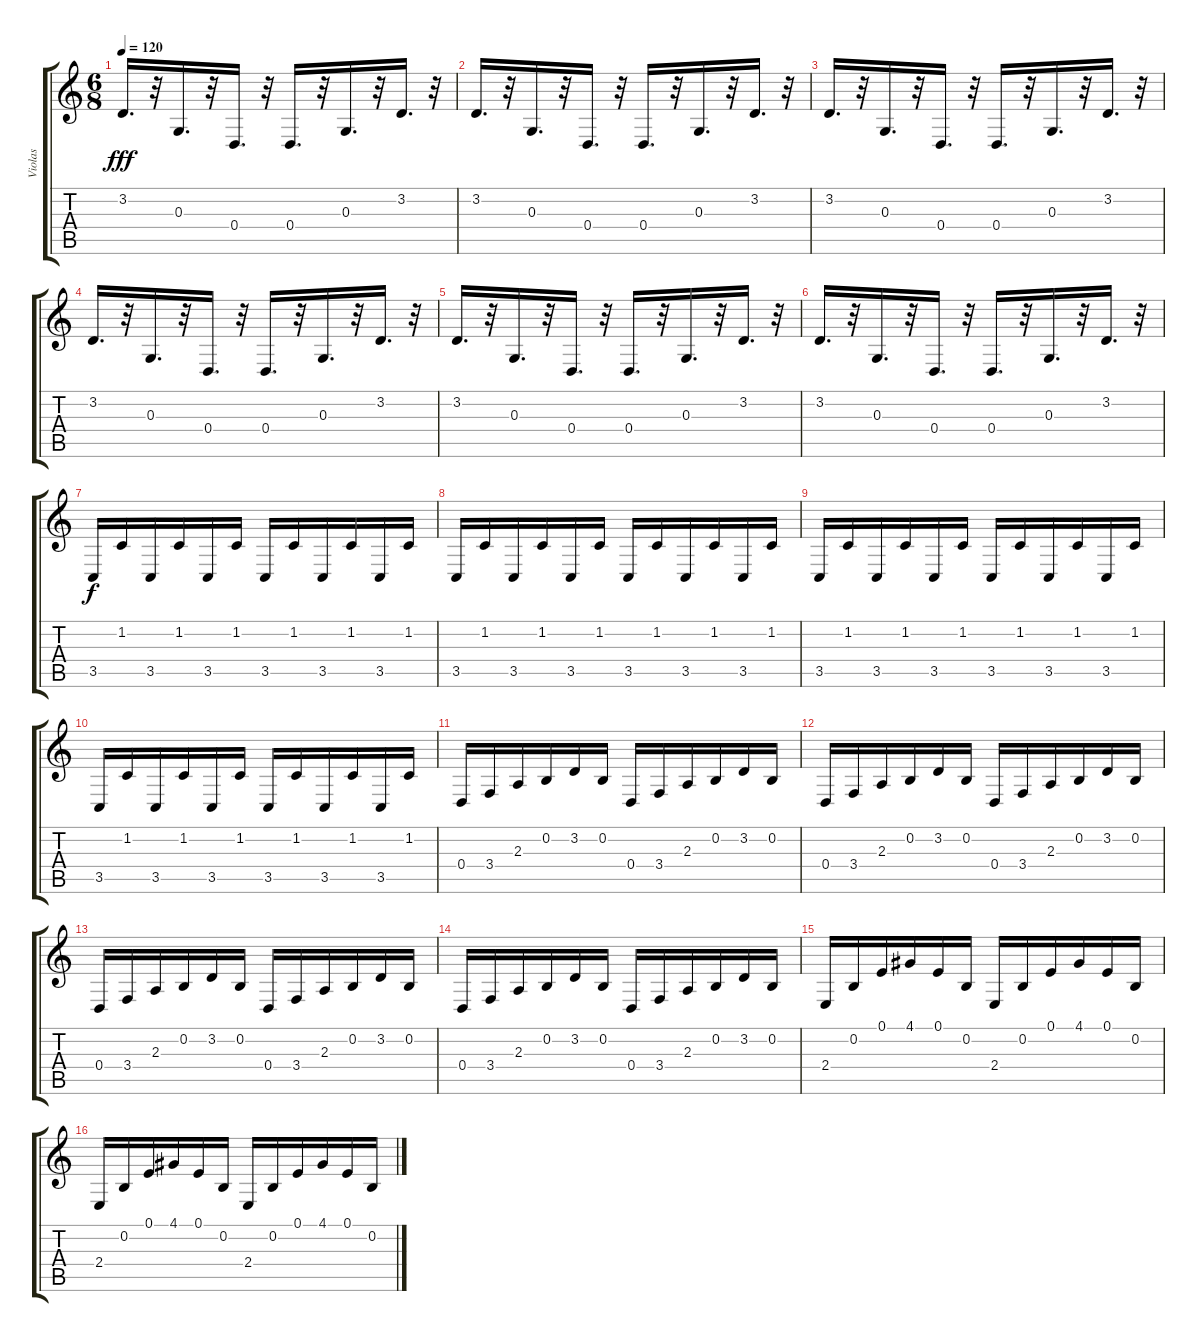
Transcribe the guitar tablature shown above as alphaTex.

\track ("Violas" "Violas") {instrument pizzicatostrings}
\staff {score tabs}
\tuning (E4 B3 G3 D3 A2 E2) {hide}
\ts (6 8)
\tempo 120
\clef g2
\ks c
3.2.16{d dy fff} r.32 0.3.16{d} r.32 0.4.16{d} r.32 0.4.16{d} r.32 0.3.16{d} r.32 3.2.16{d} r.32 |
3.2.16{d} r.32 0.3.16{d} r.32 0.4.16{d} r.32 0.4.16{d} r.32 0.3.16{d} r.32 3.2.16{d} r.32 |
3.2.16{d} r.32 0.3.16{d} r.32 0.4.16{d} r.32 0.4.16{d} r.32 0.3.16{d} r.32 3.2.16{d} r.32 |
3.2.16{d} r.32 0.3.16{d} r.32 0.4.16{d} r.32 0.4.16{d} r.32 0.3.16{d} r.32 3.2.16{d} r.32 |
3.2.16{d} r.32 0.3.16{d} r.32 0.4.16{d} r.32 0.4.16{d} r.32 0.3.16{d} r.32 3.2.16{d} r.32 |
3.2.16{d} r.32 0.3.16{d} r.32 0.4.16{d} r.32 0.4.16{d} r.32 0.3.16{d} r.32 3.2.16{d} r.32 |
3.5.16{dy f} 1.2.16 3.5.16 1.2.16 3.5.16 1.2.16 3.5.16 1.2.16 3.5.16 1.2.16 3.5.16 1.2.16 |
3.5.16 1.2.16 3.5.16 1.2.16 3.5.16 1.2.16 3.5.16 1.2.16 3.5.16 1.2.16 3.5.16 1.2.16 |
3.5.16 1.2.16 3.5.16 1.2.16 3.5.16 1.2.16 3.5.16 1.2.16 3.5.16 1.2.16 3.5.16 1.2.16 |
3.5.16 1.2.16 3.5.16 1.2.16 3.5.16 1.2.16 3.5.16 1.2.16 3.5.16 1.2.16 3.5.16 1.2.16 |
0.4.16 3.4.16 2.3.16 0.2.16 3.2.16 0.2.16 0.4.16 3.4.16 2.3.16 0.2.16 3.2.16 0.2.16 |
0.4.16 3.4.16 2.3.16 0.2.16 3.2.16 0.2.16 0.4.16 3.4.16 2.3.16 0.2.16 3.2.16 0.2.16 |
0.4.16 3.4.16 2.3.16 0.2.16 3.2.16 0.2.16 0.4.16 3.4.16 2.3.16 0.2.16 3.2.16 0.2.16 |
0.4.16 3.4.16 2.3.16 0.2.16 3.2.16 0.2.16 0.4.16 3.4.16 2.3.16 0.2.16 3.2.16 0.2.16 |
2.4.16 0.2.16 0.1.16 4.1.16 0.1.16 0.2.16 2.4.16 0.2.16 0.1.16 4.1.16 0.1.16 0.2.16 |
2.4.16 0.2.16 0.1.16 4.1.16 0.1.16 0.2.16 2.4.16 0.2.16 0.1.16 4.1.16 0.1.16 0.2.16
